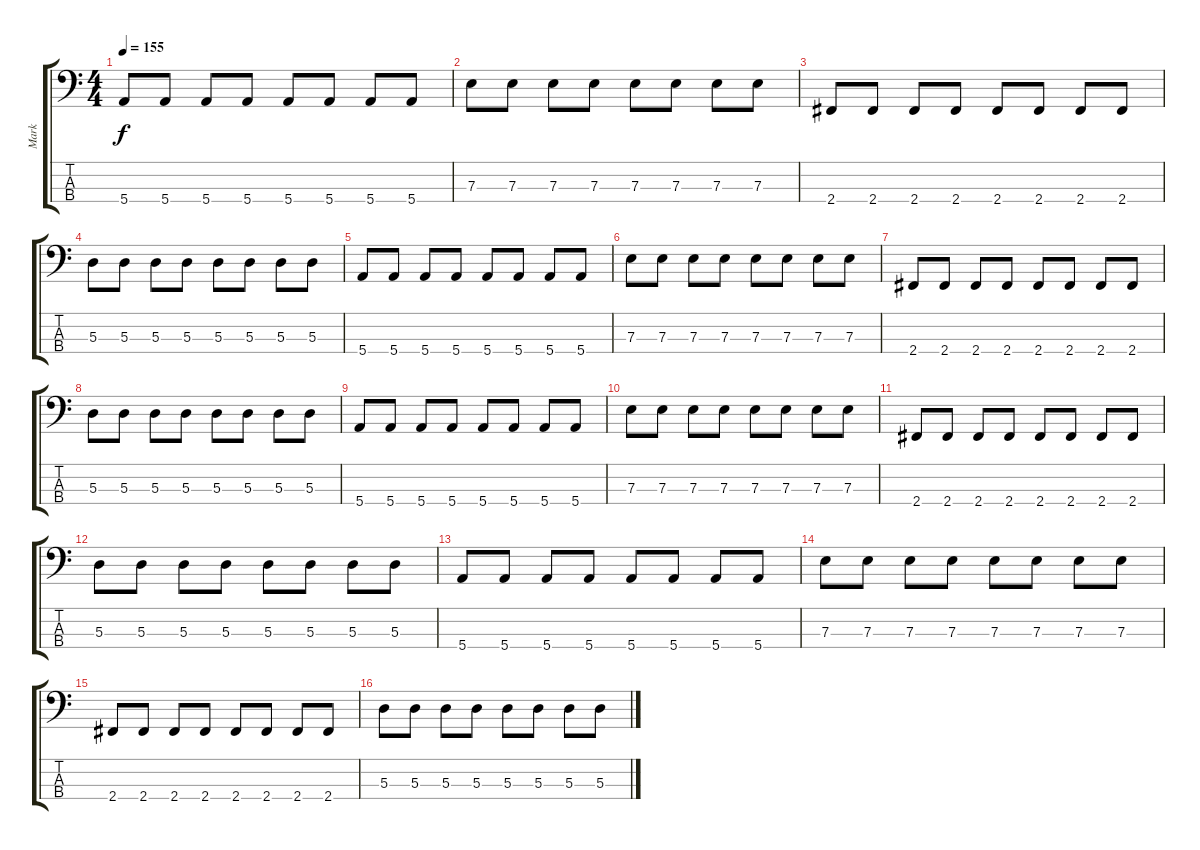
\track ("Mark" "Mark") {instrument electricbassfinger}
\staff {score tabs}
\tuning (G2 D2 A1 E1) {hide}
\ts (4 4)
\tempo 155
\clef f4
\ks c
5.4.8{dy f} 5.4.8 5.4.8 5.4.8 5.4.8 5.4.8 5.4.8 5.4.8 |
7.3.8 7.3.8 7.3.8 7.3.8 7.3.8 7.3.8 7.3.8 7.3.8 |
2.4.8 2.4.8 2.4.8 2.4.8 2.4.8 2.4.8 2.4.8 2.4.8 |
5.3.8 5.3.8 5.3.8 5.3.8 5.3.8 5.3.8 5.3.8 5.3.8 |
5.4.8 5.4.8 5.4.8 5.4.8 5.4.8 5.4.8 5.4.8 5.4.8 |
7.3.8 7.3.8 7.3.8 7.3.8 7.3.8 7.3.8 7.3.8 7.3.8 |
2.4.8 2.4.8 2.4.8 2.4.8 2.4.8 2.4.8 2.4.8 2.4.8 |
5.3.8 5.3.8 5.3.8 5.3.8 5.3.8 5.3.8 5.3.8 5.3.8 |
5.4.8 5.4.8 5.4.8 5.4.8 5.4.8 5.4.8 5.4.8 5.4.8 |
7.3.8 7.3.8 7.3.8 7.3.8 7.3.8 7.3.8 7.3.8 7.3.8 |
2.4.8 2.4.8 2.4.8 2.4.8 2.4.8 2.4.8 2.4.8 2.4.8 |
5.3.8 5.3.8 5.3.8 5.3.8 5.3.8 5.3.8 5.3.8 5.3.8 |
5.4.8 5.4.8 5.4.8 5.4.8 5.4.8 5.4.8 5.4.8 5.4.8 |
7.3.8 7.3.8 7.3.8 7.3.8 7.3.8 7.3.8 7.3.8 7.3.8 |
2.4.8 2.4.8 2.4.8 2.4.8 2.4.8 2.4.8 2.4.8 2.4.8 |
5.3.8 5.3.8 5.3.8 5.3.8 5.3.8 5.3.8 5.3.8 5.3.8
